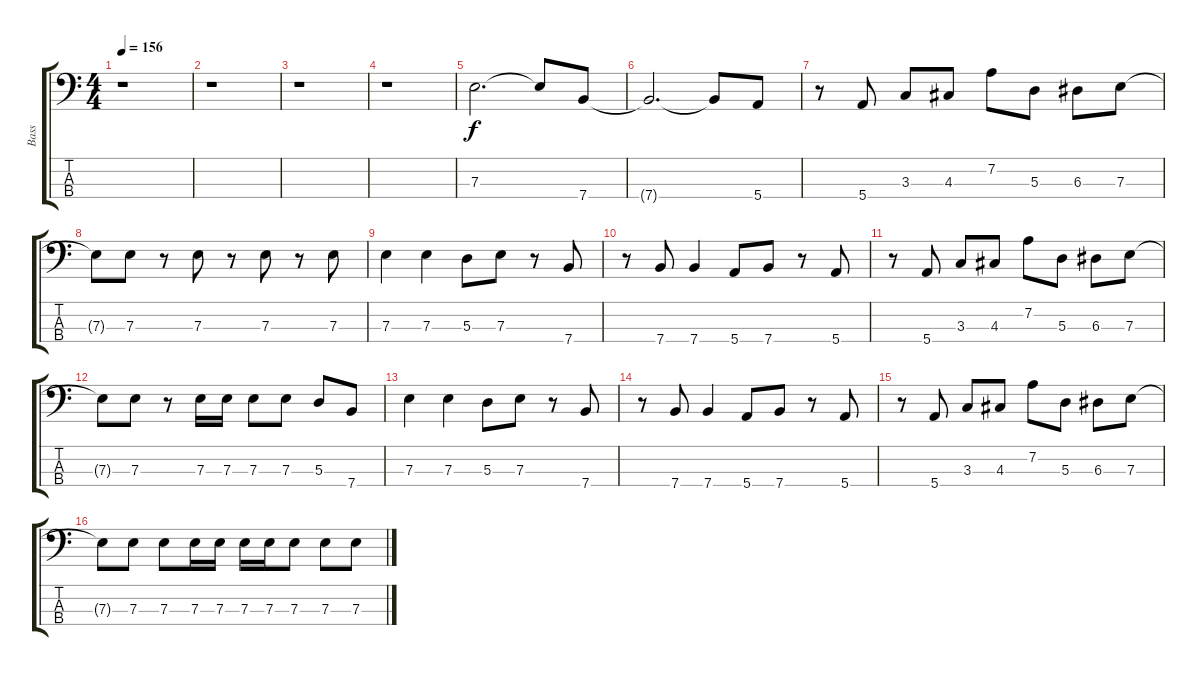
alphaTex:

\track ("Bass" "Bass") {instrument electricbasspick}
\staff {score tabs}
\tuning (G2 D2 A1 E1) {hide}
\ts (4 4)
\tempo 156
\clef f4
\ks c
r.1{dy f instrument electricbasspick} |
r.1 |
r.1 |
r.1 |
7.3.2{d} 7.3{t}.8 7.4.8 |
7.4{t}.2{d} 7.4{t}.8 5.4.8 |
r.8 5.4.8 3.3.8 4.3.8 7.2.8 5.3.8 6.3.8 7.3.8 |
7.3{t}.8 7.3.8 r.8 7.3.8 r.8 7.3.8 r.8 7.3.8 |
7.3.4 7.3.4 5.3.8 7.3.8 r.8 7.4.8 |
r.8 7.4.8 7.4.4 5.4.8 7.4.8 r.8 5.4.8 |
r.8 5.4.8 3.3.8 4.3.8 7.2.8 5.3.8 6.3.8 7.3.8 |
7.3{t}.8 7.3.8 r.8 7.3.16 7.3.16 7.3.8 7.3.8 5.3.8 7.4.8 |
7.3.4 7.3.4 5.3.8 7.3.8 r.8 7.4.8 |
r.8 7.4.8 7.4.4 5.4.8 7.4.8 r.8 5.4.8 |
r.8 5.4.8 3.3.8 4.3.8 7.2.8 5.3.8 6.3.8 7.3.8 |
7.3{t}.8 7.3.8 7.3.8 7.3.16 7.3.16 7.3.16 7.3.16 7.3.8 7.3.8 7.3.8
